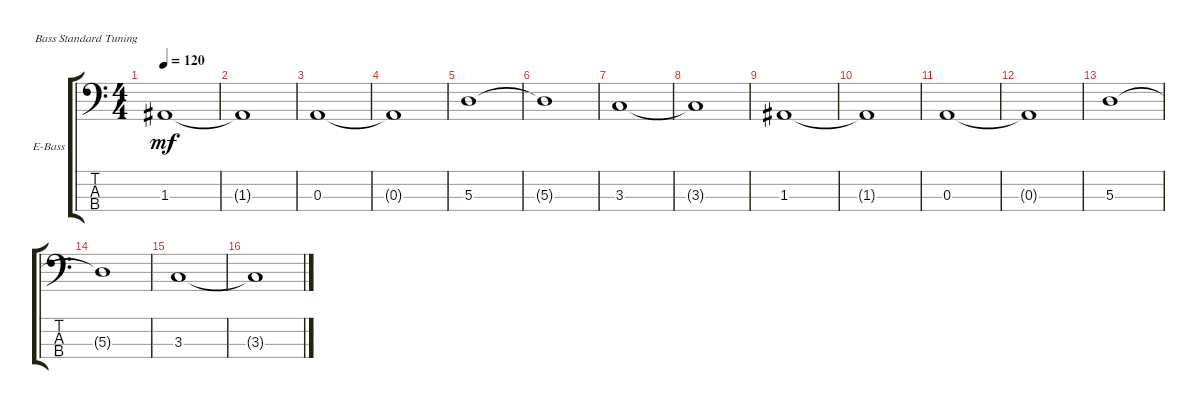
\bracketExtendMode groupsimilarinstruments
\firstSystemTrackNameOrientation horizontal
\otherSystemsTrackNameOrientation horizontal
\track ("Electric Bass" "E-Bass") {instrument electricbassfinger}
\staff {score tabs}
\tuning (G2 D2 A1 E1)
\ts (4 4)
\tempo 120
\clef f4
\ks c
1.3.1{dy mf} |
1.3{t}.1 |
0.3.1 |
0.3{t}.1 |
5.3.1 |
5.3{t}.1 |
3.3.1 |
3.3{t}.1 |
1.3.1 |
1.3{t}.1 |
0.3.1 |
0.3{t}.1 |
5.3.1 |
5.3{t}.1 |
3.3.1 |
3.3{t}.1
